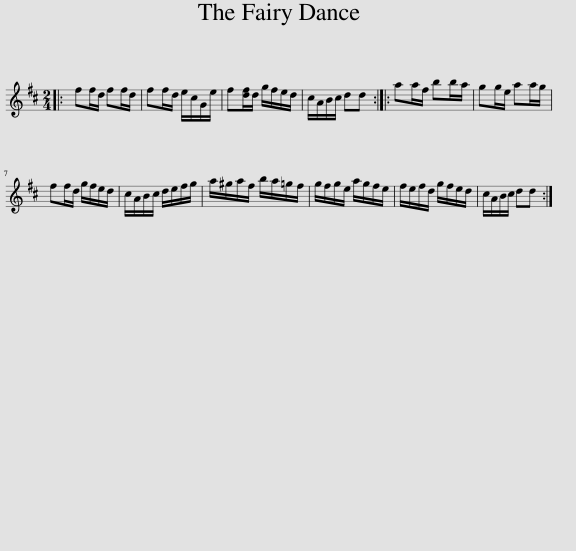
X:1
L:1/8
M:2/4
I:linebreak $
K:D
V:1 treble
V:1
|: ff/d/ ff/d/ | ff/d/ e/c/G/e/ | f[df]/d/ g/f/e/d/ | c/A/B/c/ dd :: aa/f/ bb/a/ | %5
 gg/e/ aa/g/ |$ ff/d/ g/f/e/d/ | c/A/B/c/ d/e/f/g/ | a/^g/a/f/ b/a/=g/f/ | g/f/g/e/ a/g/f/e/ | %10
 f/e/f/d/ g/f/e/d/ | c/A/B/c/ dd :| %12
